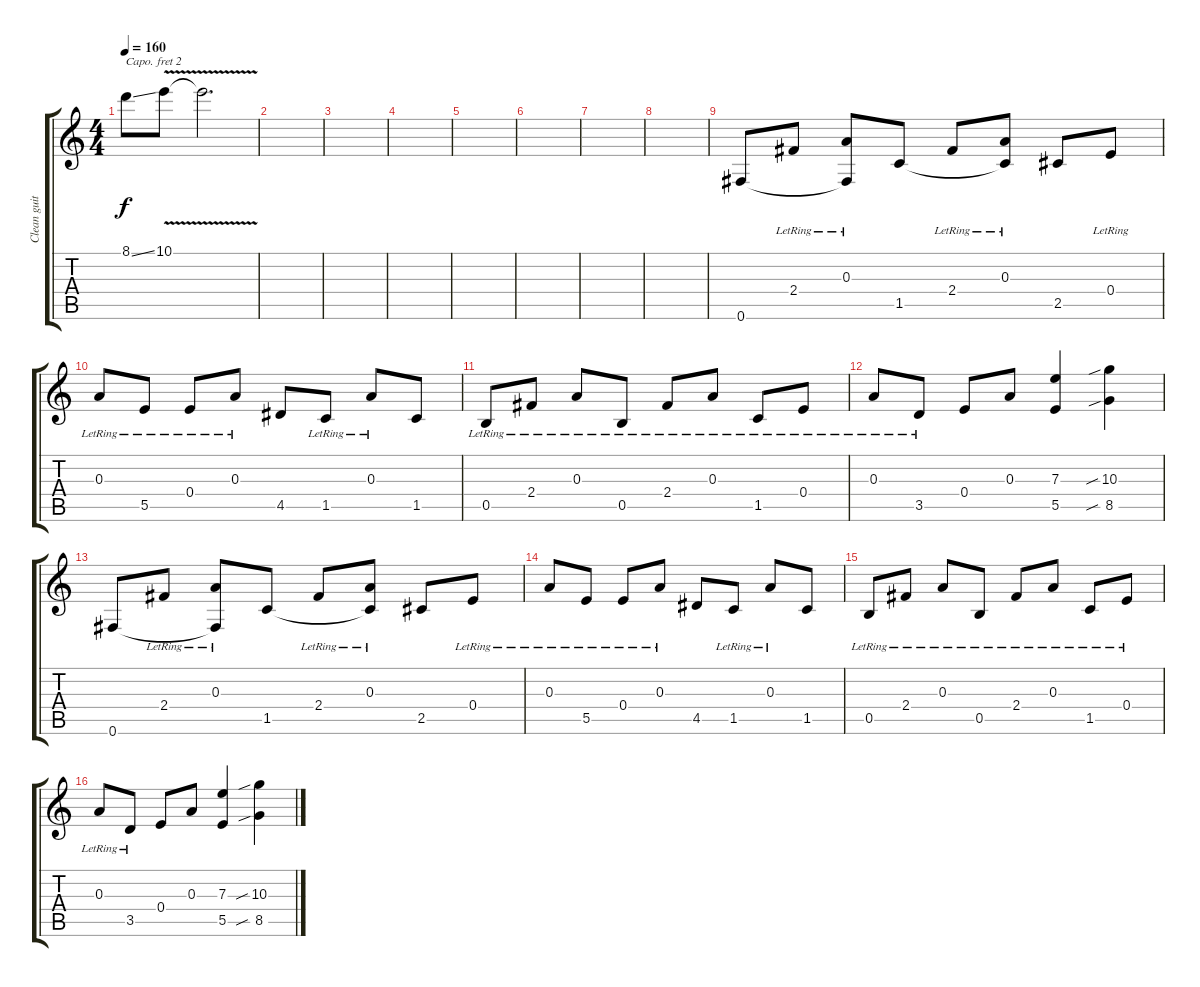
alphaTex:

\track ("Clean guitar" "Clean guit") {instrument electricguitarjazz}
\staff {score tabs}
\capo 2
\tuning (E4 B3 G3 D3 A2 E2) {hide}
\ts (4 4)
\tempo 160
\clef g2
\ks c
8.1{ss}.8{dy f} 10.1{v}.8 10.1{t}.2{d} |
|
|
|
|
|
|
|
0.6.8{volume 16 balance 8 instrument electricguitarjazz} 2.4{lr}.8 (0.3{lr} 0.6{t}).8 1.5.8 2.4{lr}.8 (0.3{lr} 1.5{t}).8 2.5.8 0.4{lr}.8 |
0.3{lr}.8 5.5{lr}.8 0.4{lr}.8 0.3{lr}.8 4.5.8 1.5{lr}.8 0.3{lr}.8 1.5.8 |
0.5{lr}.8 2.4{lr}.8 0.3{lr}.8 0.5{lr}.8 2.4{lr}.8 0.3{lr}.8 1.5{lr}.8 0.4{lr}.8 |
0.3{lr}.8 3.5{lr}.8 0.4.8 0.3.8 (7.3 5.5).4 (10.3{sib} 8.5{sib}).4 |
0.6.8 2.4{lr}.8 (0.3{lr} 0.6{t}).8 1.5.8 2.4{lr}.8 (0.3{lr} 1.5{t}).8 2.5.8 0.4{lr}.8 |
0.3{lr}.8 5.5{lr}.8 0.4{lr}.8 0.3{lr}.8 4.5.8 1.5{lr}.8 0.3{lr}.8 1.5.8 |
0.5{lr}.8 2.4{lr}.8 0.3{lr}.8 0.5{lr}.8 2.4{lr}.8 0.3{lr}.8 1.5{lr}.8 0.4{lr}.8 |
0.3{lr}.8 3.5{lr}.8 0.4.8 0.3.8 (7.3 5.5).4 (10.3{sib} 8.5{sib}).4
